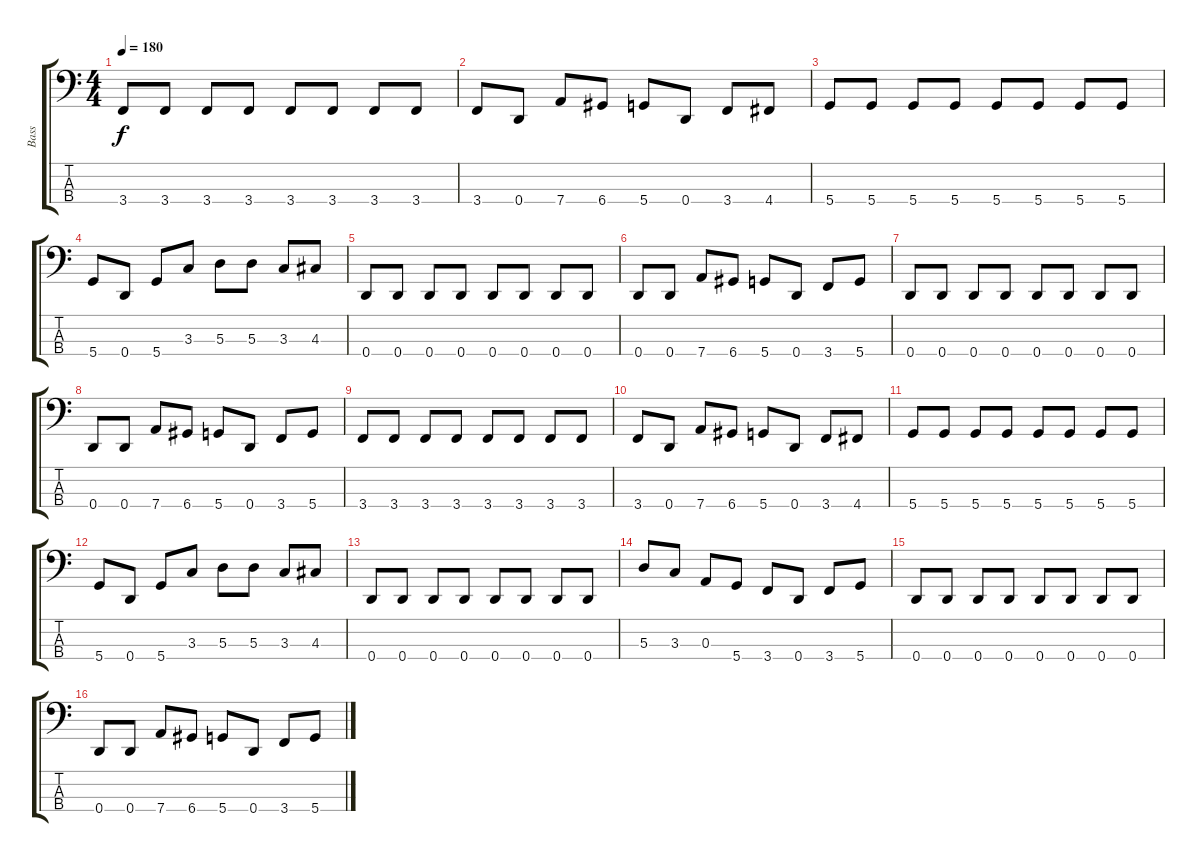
\track ("Bass" "Bass") {instrument electricbasspick}
\staff {score tabs}
\tuning (G2 D2 A1 D1) {hide}
\ts (4 4)
\tempo 180
\clef f4
\ks c
3.4.8{dy f} 3.4.8 3.4.8 3.4.8 3.4.8 3.4.8 3.4.8 3.4.8 |
3.4.8 0.4.8 7.4.8 6.4.8 5.4.8 0.4.8 3.4.8 4.4.8 |
5.4.8 5.4.8 5.4.8 5.4.8 5.4.8 5.4.8 5.4.8 5.4.8 |
5.4.8 0.4.8 5.4.8 3.3.8 5.3.8 5.3.8 3.3.8 4.3.8 |
0.4.8 0.4.8 0.4.8 0.4.8 0.4.8 0.4.8 0.4.8 0.4.8 |
0.4.8 0.4.8 7.4.8 6.4.8 5.4.8 0.4.8 3.4.8 5.4.8 |
0.4.8 0.4.8 0.4.8 0.4.8 0.4.8 0.4.8 0.4.8 0.4.8 |
0.4.8 0.4.8 7.4.8 6.4.8 5.4.8 0.4.8 3.4.8 5.4.8 |
3.4.8 3.4.8 3.4.8 3.4.8 3.4.8 3.4.8 3.4.8 3.4.8 |
3.4.8 0.4.8 7.4.8 6.4.8 5.4.8 0.4.8 3.4.8 4.4.8 |
5.4.8 5.4.8 5.4.8 5.4.8 5.4.8 5.4.8 5.4.8 5.4.8 |
5.4.8 0.4.8 5.4.8 3.3.8 5.3.8 5.3.8 3.3.8 4.3.8 |
0.4.8 0.4.8 0.4.8 0.4.8 0.4.8 0.4.8 0.4.8 0.4.8 |
5.3.8 3.3.8 0.3.8 5.4.8 3.4.8 0.4.8 3.4.8 5.4.8 |
0.4.8 0.4.8 0.4.8 0.4.8 0.4.8 0.4.8 0.4.8 0.4.8 |
0.4.8 0.4.8 7.4.8 6.4.8 5.4.8 0.4.8 3.4.8 5.4.8
